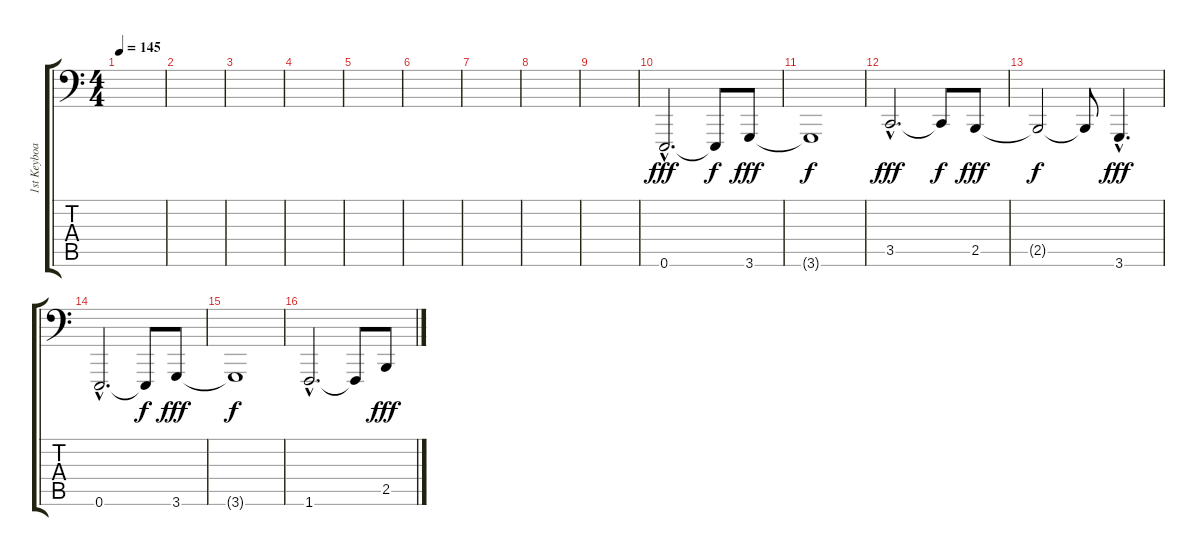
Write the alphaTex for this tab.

\track ("1st Keyboard Synth" "1st Keyboa") {instrument pad2warm}
\staff {score tabs}
\tuning (E3 B2 G2 D2 A1 E1) {hide}
\ts (4 4)
\tempo 145
\clef f4
\ks c
|
|
|
|
|
|
|
|
|
0.6{hac}.2{d dy fff instrument stringensemble1} 0.6{t}.8{dy f} 3.6.8{dy fff} |
3.6{t}.1{dy f} |
3.5{hac}.2{d dy fff instrument stringensemble1} 3.5{t}.8{dy f} 2.5.8{dy fff} |
2.5{t}.2{dy f} 2.5{t}.8 3.6{hac}.4{d dy fff} |
0.6{hac}.2{d instrument stringensemble1} 0.6{t}.8{dy f} 3.6.8{dy fff} |
3.6{t}.1{dy f} |
1.6{hac}.2{d instrument stringensemble1} 1.6{t}.8 2.5.8{dy fff}
